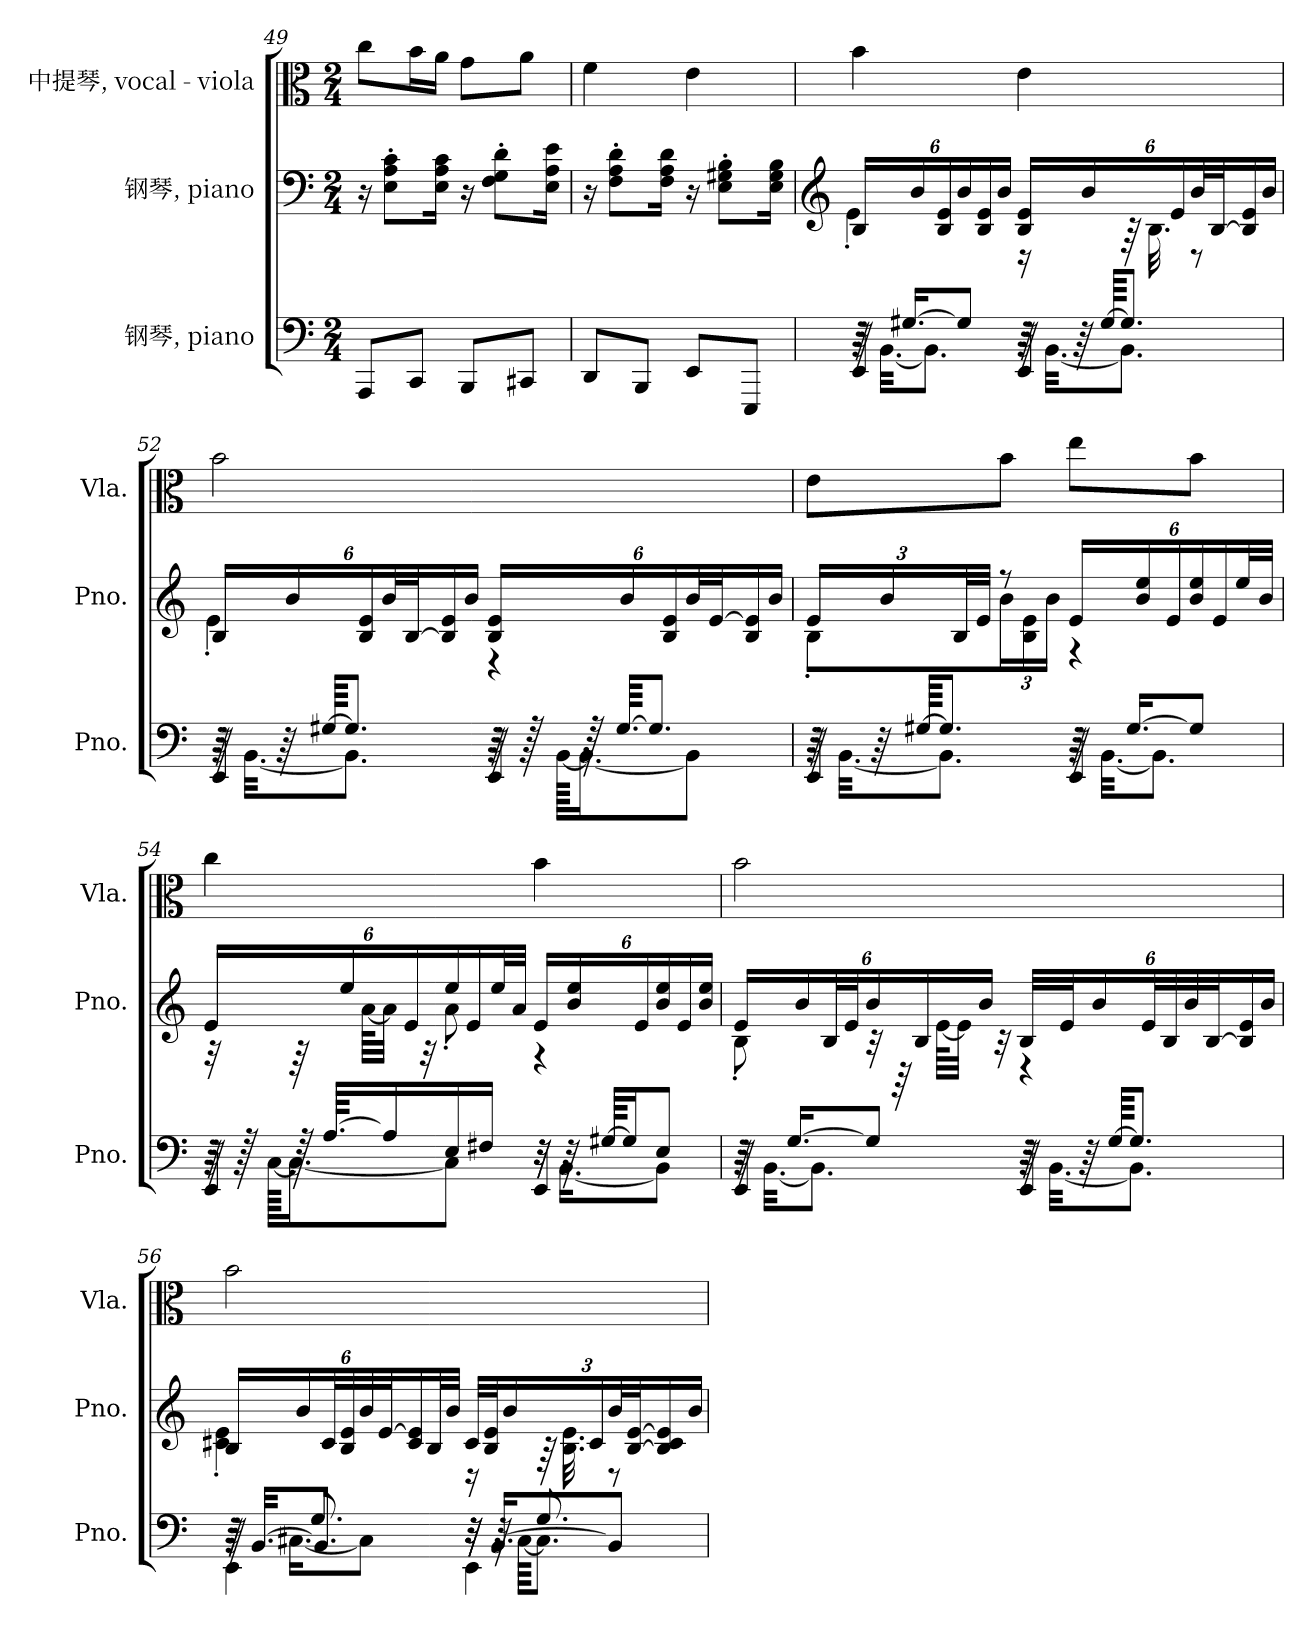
**kern	**kern	**kern
*part3	*part2	*part1
*staff3	*staff2	*staff1
*I"钢琴, piano	*I"钢琴, piano	*I"中提琴, vocal - viola
*I'Pno.	*I'Pno.	*I'Vla.
*clefF4	*clefF4	*clefC3
*k[]	*k[]	*k[]
*M2/4	*M2/4	*M2/4
=49	=49	=49
8AAA/L	16r	8cc\L
.	8E\' 8A\' 8c\'L	.
8CC/J	.	16b\L
.	16E\ 16A\ 16c\Jk	16a\JJ
8BBB/L	16r	8g\L
.	8F\' 8G\' 8d\'L	.
8CC#X/J	.	8a\J
.	16E\ 16A\ 16e\Jk	.
=50	=50	=50
8DD/L	16r	4f\
.	8F\' 8A\' 8d\'L	.
8BBB/J	.	.
.	16F\ 16A\ 16d\Jk	.
8EE/L	16r	4e\
.	8E\' 8G#X\' 8B\'L	.
8EEE/J	.	.
.	16E\ 16G#\ 16B\Jk	.
!!LO:PB:g=z
=51	=51	=51
*	*clefG2	*
*^	*	*
*	*^	*	*
*	*	*	*Xbrackettup	*
*v	*v	*v	*	*
*	*	*MM90
*^	*^	*
*	*^	*	*	*
32r	64r	4EE/	24B/LL	4e'\	4b\
.	[32.BB\KKL	.	.	.	.
[16.G#X/KL	.	.	.	.	.
.	.	.	24b/	.	.
.	8.BB\J]	.	.	.	.
.	.	.	24B/ 24e/	.	.
8G#/J]	.	.	24b/	.	.
.	.	.	24B/ 24e/	.	.
.	.	.	24b/JJ	.	.
32r	64r	4EE/	24B/ 24e/LL	16r	4e\
.	[32.BB\KKL	.	.	.	.
64r	.	.	.	.	.
.	.	.	24b/	.	.
[64G#/KKKL	.	.	.	.	.
8.G#/J]	8.BB\J]	.	.	64r	.
.	.	.	.	32.B\	.
.	.	.	24e/	.	.
.	.	.	48b/L	8r	.
.	.	.	[48B/J	.	.
.	.	.	24B/] 24e/	.	.
.	.	.	24b/JJ	.	.
!!LO:LB:g=z
=52	=52	=52	=52	=52	=52
32r	64r	4EE/	24B/LL	4e'\	2b\
.	[32.BB\KKL	.	.	.	.
64r	.	.	.	.	.
.	.	.	24b/	.	.
[64G#X/KKKL	.	.	.	.	.
8.G#/J]	8.BB\J]	.	.	.	.
.	.	.	24B/ 24e/	.	.
.	.	.	48b/L	.	.
.	.	.	[48B/J	.	.
.	.	.	24B/] 24e/	.	.
.	.	.	24b/JJ	.	.
32r	64r	4EE/	24B/ 24e/LL	4r	.
.	128r	.	.	.	.
.	[128BB\KKKLL	.	.	.	.
128r	16.BB\J_	.	.	.	.
[64.G#/KKKL	.	.	.	.	.
.	.	.	24b/	.	.
8.G#/J]	.	.	.	.	.
.	.	.	24B/ 24e/	.	.
.	8BB\J]	.	48b/L	.	.
.	.	.	[48e/J	.	.
.	.	.	24B/ 24e/]	.	.
.	.	.	24b/JJ	.	.
!!LO:LB:g=z
=53	=53	=53	=53	=53	=53
32r	64r	4EE/	24e/LL	8B'\L	8e\L
.	[32.BB\KKL	.	.	.	.
64r	.	.	.	.	.
.	.	.	24b/	.	.
[64G#X/KKKL	.	.	.	.	.
8.G#/J]	8.BB\J]	.	.	.	.
.	.	.	48B/L	.	.
.	.	.	48e/JJJ	.	.
.	.	.	8r	24b\L	8b\J
.	.	.	.	24B\ 24e\	.
.	.	.	.	24b\JJ	.
32r	64r	4EE/	24e/LL	4r	8ee\L
.	[32.BB\KKL	.	.	.	.
[16.G#/KL	.	.	.	.	.
.	.	.	24b/ 24ee/	.	.
.	8.BB\J]	.	.	.	.
.	.	.	24e/	.	.
8G#/J]	.	.	24b/ 24ee/	.	8b\J
.	.	.	24e/	.	.
.	.	.	48ee/L	.	.
.	.	.	48b/JJJ	.	.
!!LO:LB:g=z
=54	=54	=54	=54	=54	=54
32r	64r	4EE/	24e/LL	32r	4cc\
.	128r	.	.	.	.
.	[128C\KKKLL	.	.	.	.
128r	16.C\J_	.	.	64r	.
[64.A/KKLL	.	.	.	.	.
.	.	.	24ee/	.	.
.	.	.	.	[64a\KLLL	.
16A/]	.	.	.	32a\JJJ]	.
.	.	.	24e/	.	.
.	.	.	.	32r	.
16E/	8C\J]	.	24ee/	8a'\	.
.	.	.	24e/	.	.
16F#X/JJ	.	.	.	.	.
.	.	.	48ee/L	.	.
.	.	.	48a/JJJ	.	.
32r	32r	4EE/	24e/LL	4r	4b\
64r	[16.BB\KL	.	.	.	.
.	.	.	24b/ 24ee/	.	.
[64G#X/KKLL	.	.	.	.	.
16G#/J]	.	.	.	.	.
.	.	.	24e/	.	.
8E/J	8BB\J]	.	24b/ 24ee/	.	.
.	.	.	24e/	.	.
.	.	.	24b/ 24ee/JJ	.	.
!!LO:PB:g=z
=55	=55	=55	=55	=55	=55
32r	64r	4EE/	24e/LL	8B'\	2b\
.	[32.BB\KKL	.	.	.	.
[16.G/KL	.	.	.	.	.
.	.	.	24b/	.	.
.	8.BB\J]	.	.	.	.
.	.	.	48B/L	.	.
.	.	.	48e/J	.	.
8G/J]	.	.	24b/	32r	.
.	.	.	.	64r	.
.	.	.	24B/	.	.
.	.	.	.	[64e\KLLL	.
.	.	.	.	32e\JJJ]	.
.	.	.	24b/JJ	.	.
.	.	.	.	32r	.
32r	64r	4EE/	48B/LLL	4r	.
.	[32.BB\KKL	.	.	.	.
.	.	.	48e/J	.	.
64r	.	.	.	.	.
.	.	.	24b/	.	.
[64G/KKKL	.	.	.	.	.
8.G/J]	8.BB\J]	.	.	.	.
.	.	.	48e/L	.	.
.	.	.	48B/	.	.
.	.	.	48b/	.	.
.	.	.	[48B/J	.	.
.	.	.	24B/] 24e/	.	.
.	.	.	24b/JJ	.	.
!!LO:LB:g=z
=56	=56	=56	=56	=56	=56
*	*	*^	*	*	*
16r	32r	64r	4EE\	24B/LL	4c#X\' 4e\'	2b\
.	.	[32.BB/KKL	.	.	.	.
.	[16.C#X\KL	.	.	.	.	.
.	.	.	.	24b/	.	.
8.G/	.	8.BB/J]	.	.	.	.
.	.	.	.	48c#/L	.	.
.	.	.	.	48B/ 48e/	.	.
.	8C#\J]	.	.	48b/	.	.
.	.	.	.	[48e/J	.	.
.	.	.	.	24c#/ 24e/]	.	.
.	.	.	.	48B/L	.	.
.	.	.	.	48b/JJJ	.	.
16r	32r	32r	4EE\	48c#/LLL	16r	.
.	.	.	.	48B/ 48e/J	.	.
.	64r	[16.BB/KL	.	.	.	.
.	.	.	.	24b/	.	.
.	[64C#\KKKL	.	.	.	.	.
8.G/	8.C#\J]	.	.	.	64r	.
.	.	.	.	.	32.B\ 32.e\	.
.	.	.	.	24c#/	.	.
.	.	8BB/J]	.	48b/L	8r	.
.	.	.	.	[48B/ [48e/J	.	.
.	.	.	.	24B/] 24c#/ 24e/]	.	.
.	.	.	.	24b/JJ	.	.
*v	*v	*v	*v	*	*	*
*	*v	*v	*
=	=	=
*-	*-	*-
